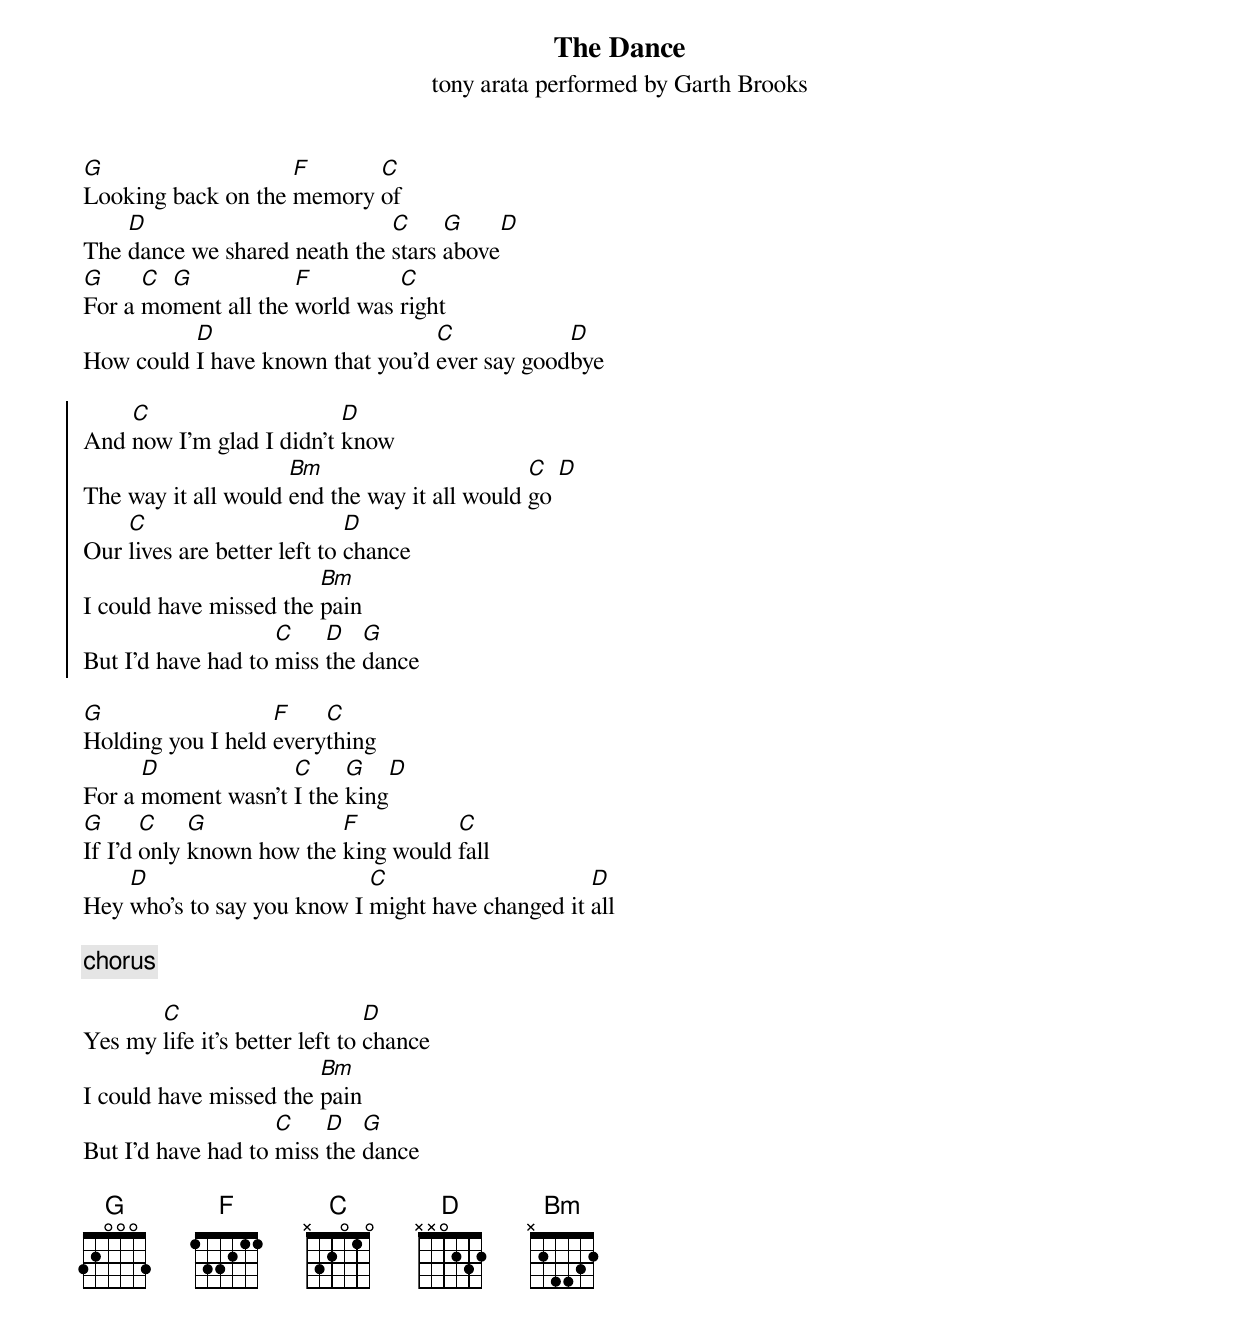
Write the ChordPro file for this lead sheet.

{title: The Dance}
{subtitle: tony arata performed by Garth Brooks}

[G]Looking back on the [F]memory [C]of
The [D]dance we shared neath the [C]stars [G]above[D]
[G]For a [C]mo[G]ment all the [F]world was [C]right
How could [D]I have known that you'd [C]ever say good[D]bye

{soc}
And [C]now I'm glad I didn't [D]know
The way it all would [Bm]end the way it all would [C]go [D]
Our [C]lives are better left to [D]chance
I could have missed the [Bm]pain
But I'd have had to [C]miss [D]the [G]dance
{eoc}

[G]Holding you I held [F]every[C]thing
For a [D]moment wasn't [C]I the [G]king[D]
[G]If I'd [C]only [G]known how the [F]king would [C]fall
Hey [D]who's to say you know I [C]might have changed it [D]all

{c: chorus}

Yes my [C]life it's better left to [D]chance
I could have missed the [Bm]pain
But I'd have had to [C]miss [D]the [G]dance

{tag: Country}
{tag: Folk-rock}
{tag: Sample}
